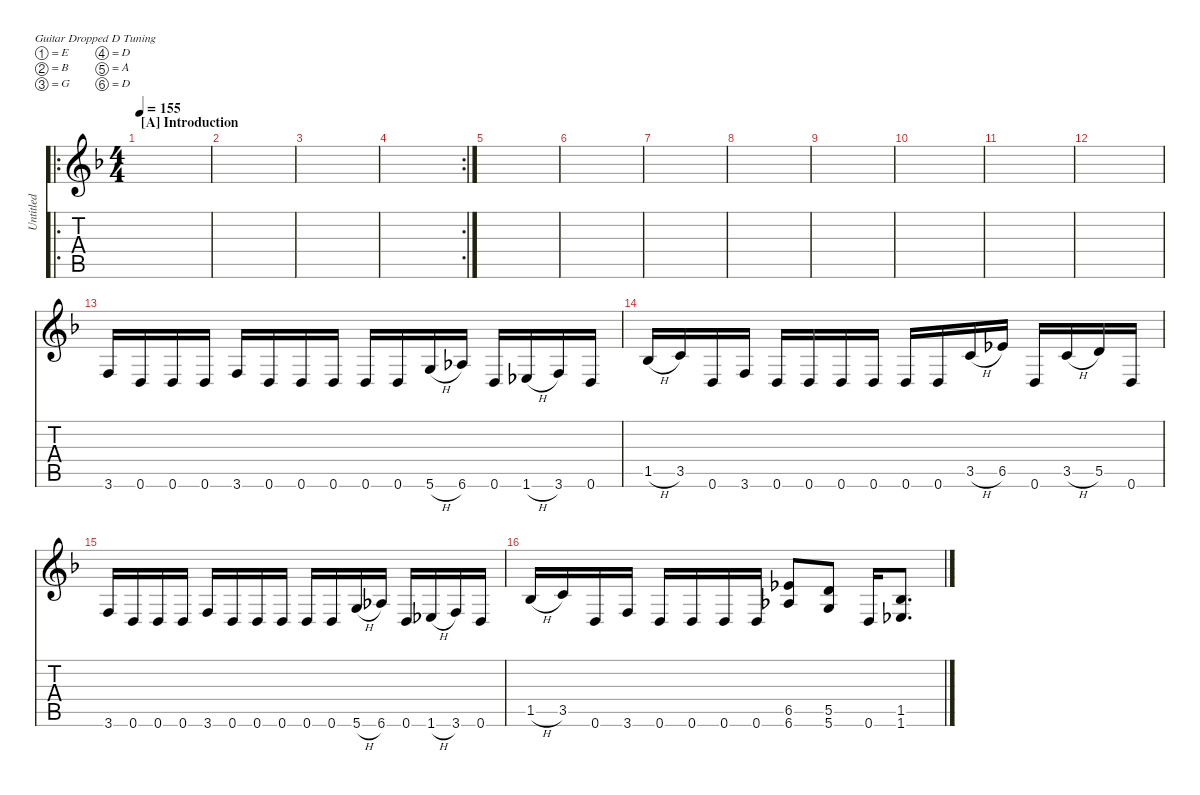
\defaultSystemsLayout 4
\hideDynamics
\bracketExtendMode nobrackets
\otherSystemsTrackNameOrientation horizontal
\track ("Untitled" "Untitled") {instrument overdrivenguitar}
\staff {score tabs}
\tuning (E4 B3 G3 D3 A2 D2)
\ro
\ts (4 4)
\section ("A" "Introduction")
\tempo 155
\clef g2
\ks f
|
|
|
\rc 2
|
|
|
|
|
|
|
|
|
3.6{acc forcenatural}.16 0.6{acc forcenatural}.16 0.6{acc forcenatural}.16 0.6{acc forcenatural}.16 3.6{acc forcenatural}.16 0.6{acc forcenatural}.16 0.6{acc forcenatural}.16 0.6{acc forcenatural}.16 0.6{acc forcenatural}.16 0.6{acc forcenatural}.16 5.6{h acc forcenatural}.16 6.6{acc b}.16 0.6{acc forcenatural}.16 1.6{h acc b}.16 3.6{acc forcenatural}.16 0.6{acc forcenatural}.16 |
1.5{h acc b}.16 3.5{acc forcenatural}.16 0.6{acc forcenatural}.16 3.6{acc forcenatural}.16 0.6{acc forcenatural}.16 0.6{acc forcenatural}.16 0.6{acc forcenatural}.16 0.6{acc forcenatural}.16 0.6{acc forcenatural}.16 0.6{acc forcenatural}.16 3.5{h acc forcenatural}.16 6.5{acc b}.16 0.6{acc forcenatural}.16 3.5{h acc forcenatural}.16 5.5{acc forcenatural}.16 0.6{acc forcenatural}.16 |
3.6{acc forcenatural}.16 0.6{acc forcenatural}.16 0.6{acc forcenatural}.16 0.6{acc forcenatural}.16 3.6{acc forcenatural}.16 0.6{acc forcenatural}.16 0.6{acc forcenatural}.16 0.6{acc forcenatural}.16 0.6{acc forcenatural}.16 0.6{acc forcenatural}.16 5.6{h acc forcenatural}.16 6.6{acc b}.16 0.6{acc forcenatural}.16 1.6{h acc b}.16 3.6{acc forcenatural}.16 0.6{acc forcenatural}.16 |
1.5{h acc b}.16 3.5{acc forcenatural}.16 0.6{acc forcenatural}.16 3.6{acc forcenatural}.16 0.6{acc forcenatural}.16 0.6{acc forcenatural}.16 0.6{acc forcenatural}.16 0.6{acc forcenatural}.16 (6.5{acc b} 6.6{acc b}).8 (5.5{acc forcenatural} 5.6{acc forcenatural}).8 0.6{acc forcenatural}.16 (1.5{acc b} 1.6{acc b}).8{d}
